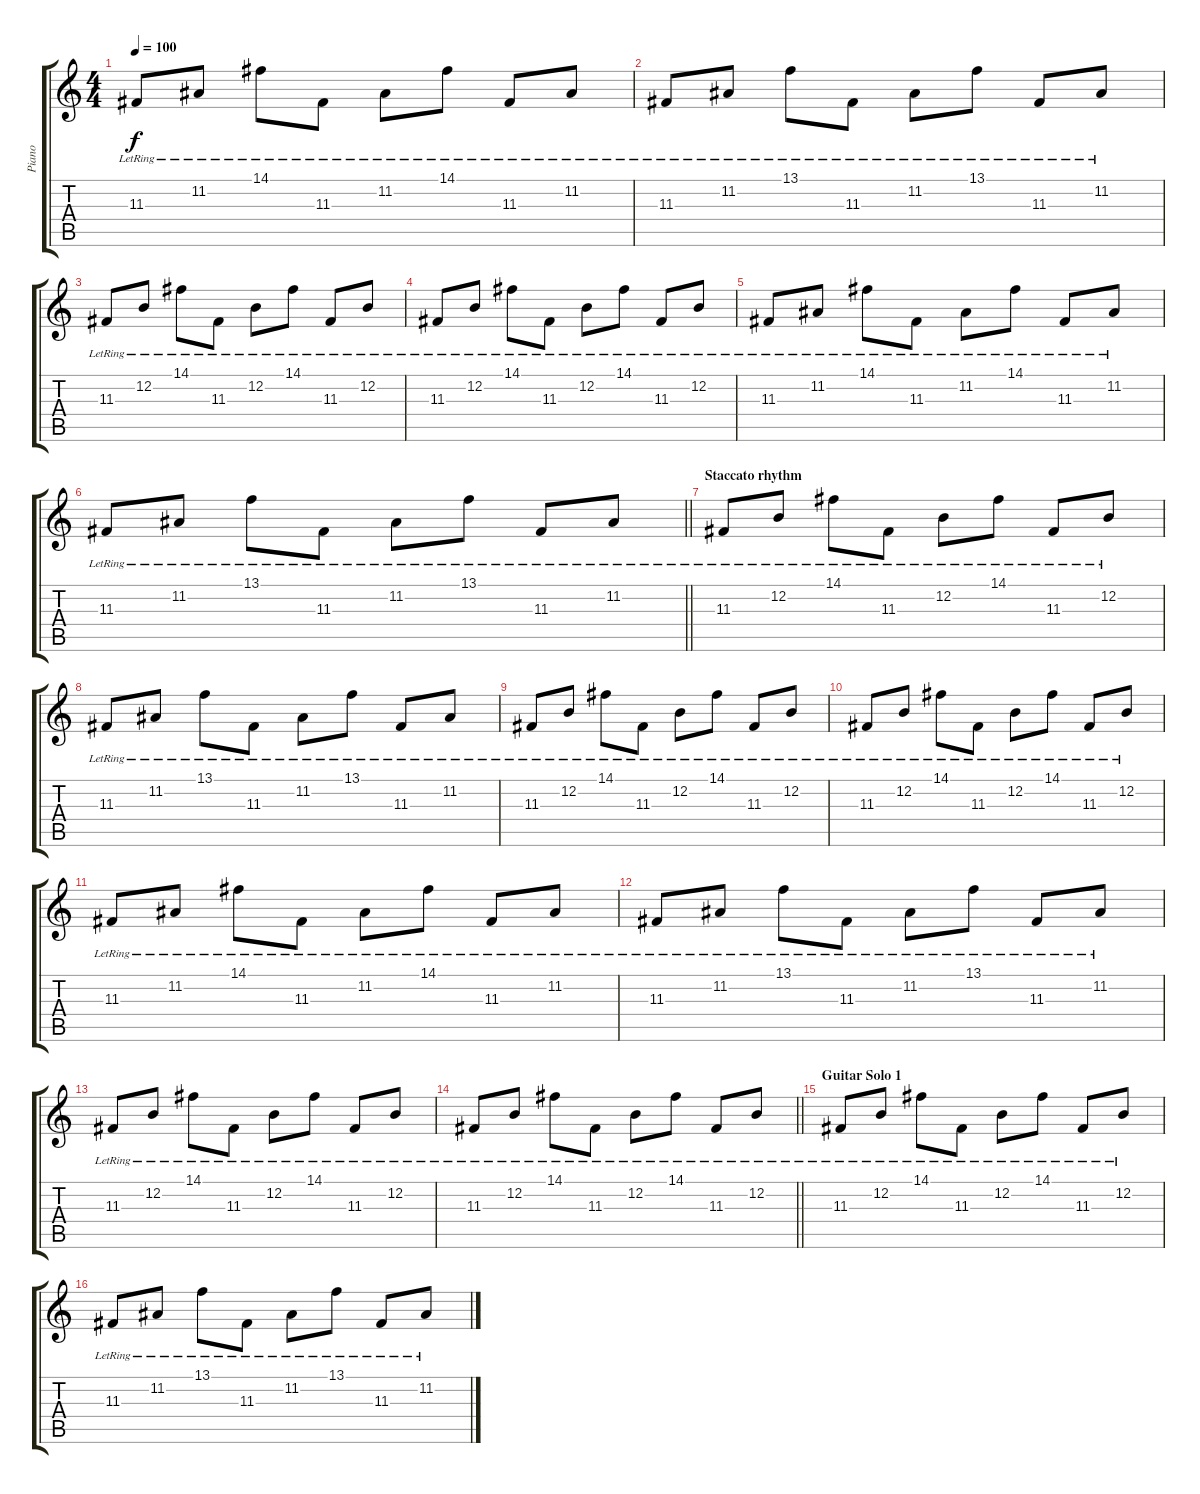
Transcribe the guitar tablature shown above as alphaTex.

\track ("Piano" "Piano") {instrument acousticgrandpiano}
\staff {score tabs}
\tuning (E4 B3 G3 D3 A2 E2) {hide}
\ts (4 4)
\tempo 100
\clef g2
\ks c
11.3{lr}.8{dy f} 11.2{lr}.8 14.1{lr}.8 11.3{lr}.8 11.2{lr}.8 14.1{lr}.8 11.3{lr}.8 11.2{lr}.8 |
11.3{lr}.8 11.2{lr}.8 13.1{lr}.8 11.3{lr}.8 11.2{lr}.8 13.1{lr}.8 11.3{lr}.8 11.2{lr}.8 |
11.3{lr}.8 12.2{lr}.8 14.1{lr}.8 11.3{lr}.8 12.2{lr}.8 14.1{lr}.8 11.3{lr}.8 12.2{lr}.8 |
11.3{lr}.8 12.2{lr}.8 14.1{lr}.8 11.3{lr}.8 12.2{lr}.8 14.1{lr}.8 11.3{lr}.8 12.2{lr}.8 |
11.3{lr}.8 11.2{lr}.8 14.1{lr}.8 11.3{lr}.8 11.2{lr}.8 14.1{lr}.8 11.3{lr}.8 11.2{lr}.8 |
\barLineRight lightlight
11.3{lr}.8 11.2{lr}.8 13.1{lr}.8 11.3{lr}.8 11.2{lr}.8 13.1{lr}.8 11.3{lr}.8 11.2{lr}.8 |
\section ("" "Staccato rhythm")
11.3{lr}.8 12.2{lr}.8 14.1{lr}.8 11.3{lr}.8 12.2{lr}.8 14.1{lr}.8 11.3{lr}.8 12.2{lr}.8 |
11.3{lr}.8 11.2{lr}.8 13.1{lr}.8 11.3{lr}.8 11.2{lr}.8 13.1{lr}.8 11.3{lr}.8 11.2{lr}.8 |
11.3{lr}.8 12.2{lr}.8 14.1{lr}.8 11.3{lr}.8 12.2{lr}.8 14.1{lr}.8 11.3{lr}.8 12.2{lr}.8 |
11.3{lr}.8 12.2{lr}.8 14.1{lr}.8 11.3{lr}.8 12.2{lr}.8 14.1{lr}.8 11.3{lr}.8 12.2{lr}.8 |
11.3{lr}.8 11.2{lr}.8 14.1{lr}.8 11.3{lr}.8 11.2{lr}.8 14.1{lr}.8 11.3{lr}.8 11.2{lr}.8 |
11.3{lr}.8 11.2{lr}.8 13.1{lr}.8 11.3{lr}.8 11.2{lr}.8 13.1{lr}.8 11.3{lr}.8 11.2{lr}.8 |
11.3{lr}.8 12.2{lr}.8 14.1{lr}.8 11.3{lr}.8 12.2{lr}.8 14.1{lr}.8 11.3{lr}.8 12.2{lr}.8 |
\barLineRight lightlight
11.3{lr}.8 12.2{lr}.8 14.1{lr}.8 11.3{lr}.8 12.2{lr}.8 14.1{lr}.8 11.3{lr}.8 12.2{lr}.8 |
\section ("" "Guitar Solo 1")
11.3{lr}.8 12.2{lr}.8 14.1{lr}.8 11.3{lr}.8 12.2{lr}.8 14.1{lr}.8 11.3{lr}.8 12.2{lr}.8 |
11.3{lr}.8 11.2{lr}.8 13.1{lr}.8 11.3{lr}.8 11.2{lr}.8 13.1{lr}.8 11.3{lr}.8 11.2{lr}.8
